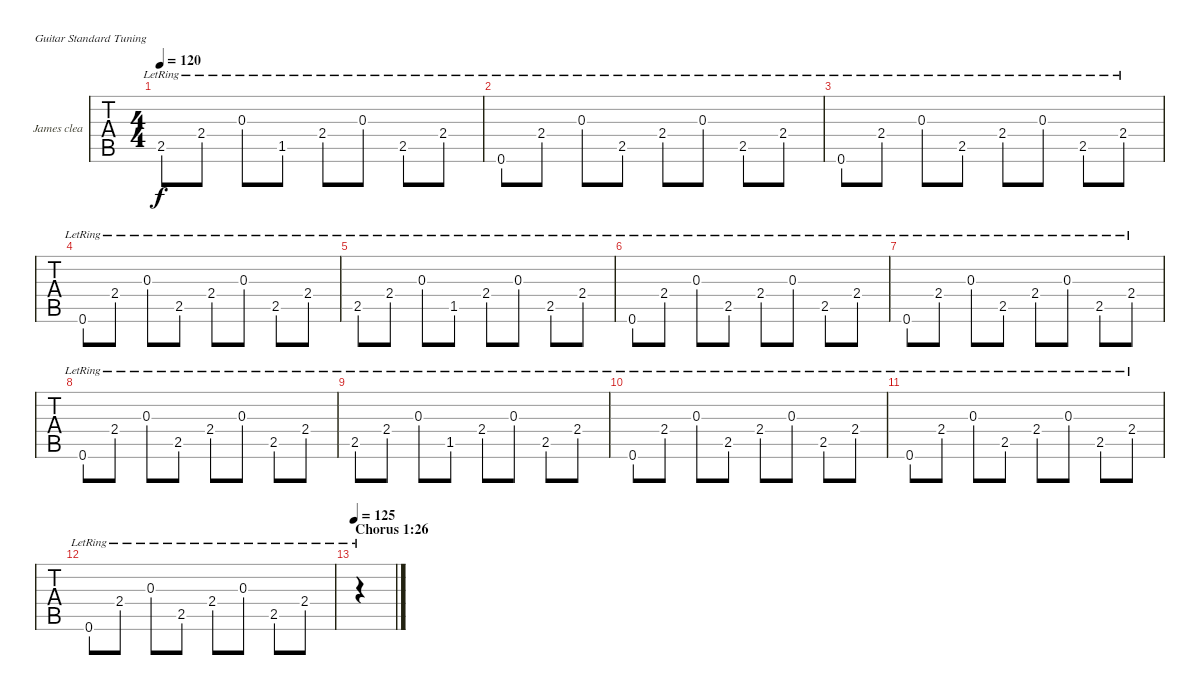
\defaultSystemsLayout 4
\bracketExtendMode groupsimilarinstruments
\firstSystemTrackNameOrientation horizontal
\otherSystemsTrackNameOrientation horizontal
\track ("James clean" "James clea") {instrument electricguitarclean}
\staff {tabs}
\tuning (E4 B3 G3 D3 A2 E2)
\ts (4 4)
\tempo 120
\clef g2
\ks c
2.5{lr}.8{dy f} 2.4{lr}.8 0.3{lr}.8 1.5{lr}.8 2.4{lr}.8 0.3{lr}.8 2.5{lr}.8 2.4{lr}.8 |
0.6{lr}.8 2.4{lr}.8 0.3{lr}.8 2.5{lr}.8 2.4{lr}.8 0.3{lr}.8 2.5{lr}.8 2.4{lr}.8 |
0.6{lr}.8 2.4{lr}.8 0.3{lr}.8 2.5{lr}.8 2.4{lr}.8 0.3{lr}.8 2.5{lr}.8 2.4{lr}.8 |
0.6{lr}.8 2.4{lr}.8 0.3{lr}.8 2.5{lr}.8 2.4{lr}.8 0.3{lr}.8 2.5{lr}.8 2.4{lr}.8 |
2.5{lr}.8 2.4{lr}.8 0.3{lr}.8 1.5{lr}.8 2.4{lr}.8 0.3{lr}.8 2.5{lr}.8 2.4{lr}.8 |
0.6{lr}.8 2.4{lr}.8 0.3{lr}.8 2.5{lr}.8 2.4{lr}.8 0.3{lr}.8 2.5{lr}.8 2.4{lr}.8 |
0.6{lr}.8 2.4{lr}.8 0.3{lr}.8 2.5{lr}.8 2.4{lr}.8 0.3{lr}.8 2.5{lr}.8 2.4{lr}.8 |
0.6{lr}.8 2.4{lr}.8 0.3{lr}.8 2.5{lr}.8 2.4{lr}.8 0.3{lr}.8 2.5{lr}.8 2.4{lr}.8 |
2.5{lr}.8 2.4{lr}.8 0.3{lr}.8 1.5{lr}.8 2.4{lr}.8 0.3{lr}.8 2.5{lr}.8 2.4{lr}.8 |
0.6{lr}.8 2.4{lr}.8 0.3{lr}.8 2.5{lr}.8 2.4{lr}.8 0.3{lr}.8 2.5{lr}.8 2.4{lr}.8 |
0.6{lr}.8 2.4{lr}.8 0.3{lr}.8 2.5{lr}.8 2.4{lr}.8 0.3{lr}.8 2.5{lr}.8 2.4{lr}.8 |
0.6{lr}.8 2.4{lr}.8 0.3{lr}.8 2.5{lr}.8 2.4{lr}.8 0.3{lr}.8 2.5{lr}.8 2.4{lr}.8 |
\section ("" "Chorus 1:26")
\tempo 125
